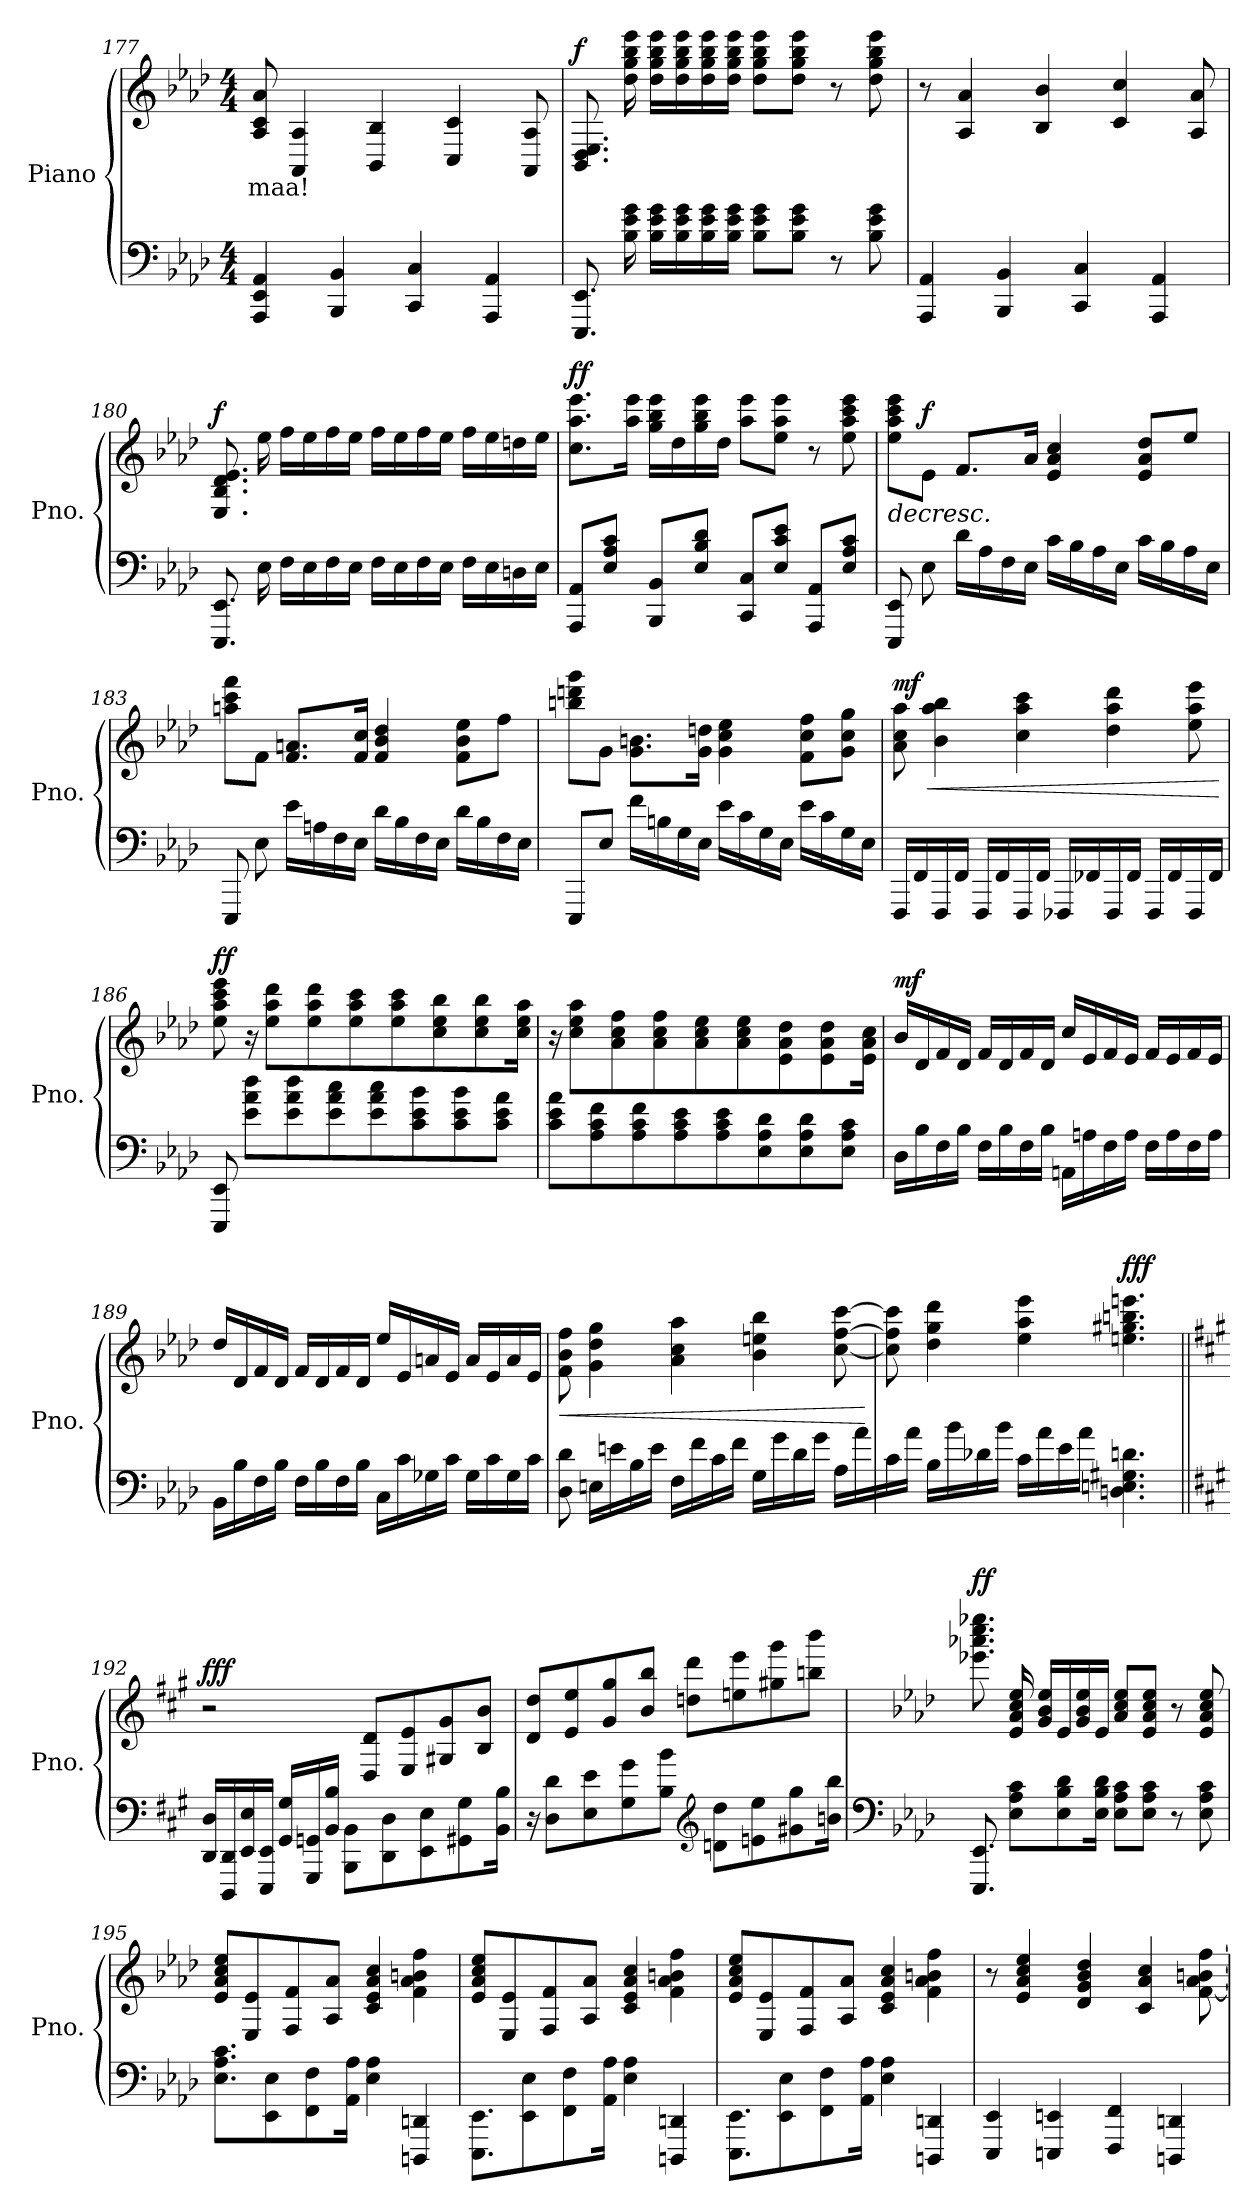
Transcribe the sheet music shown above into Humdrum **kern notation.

**kern	**kern	**text	**dynam
*part1	*part1	*part1	*part1
*staff2	*staff1	*staff1	*staff1/2
*I"Piano	*	*	*
*I'Pno.	*	*	*
*clefF4	*clefG2	*	*
*k[b-e-a-d-]	*k[b-e-a-d-]	*	*
*M4/4	*M4/4	*	*
=177	=177	=177	=177
4AAA-/ 4EE-/ 4AA-/	8A-/ 8c/ 8a-/	-maa!	.
.	4AA-/ 4A-/	.	.
4BBB-/ 4BB-/	.	.	.
.	4BB-/ 4B-/	.	.
4CC/ 4C/	.	.	.
.	4C/ 4c/	.	.
4AAA-/ 4AA-/	.	.	.
.	8AA-/ 8A-/	.	.
=178	=178	=178	=178
!	!	!	!LO:DY:b
8.EEE-/ 8.EE-/	8.BB-/ 8.D-/ 8.E-/	.	f
16B-\ 16e-\ 16g\	16dd-\ 16gg\ 16bb-\ 16eee-\	.	.
16B-\ 16e-\ 16g\LL	16dd-\ 16gg\ 16bb-\ 16eee-\LL	.	.
16B-\ 16e-\ 16g\	16dd-\ 16gg\ 16bb-\ 16eee-\	.	.
16B-\ 16e-\ 16g\	16dd-\ 16gg\ 16bb-\ 16eee-\	.	.
16B-\ 16e-\ 16g\JJ	16dd-\ 16gg\ 16bb-\ 16eee-\JJ	.	.
8B-\ 8e-\ 8g\L	8dd-\ 8gg\ 8bb-\ 8eee-\L	.	.
8B-\ 8e-\ 8g\J	8dd-\ 8gg\ 8bb-\ 8eee-\J	.	.
8r	8r	.	.
8B-\ 8e-\ 8g\	8dd-\ 8gg\ 8bb-\ 8eee-\	.	.
=179	=179	=179	=179
4AAA-/ 4AA-/	8r	.	.
.	4A-/ 4a-/	.	.
4BBB-/ 4BB-/	.	.	.
.	4B-/ 4b-/	.	.
4CC/ 4C/	.	.	.
.	4c/ 4cc/	.	.
4AAA-/ 4AA-/	.	.	.
.	8A-/ 8a-/	.	.
!!LO:PB:g=z
=180	=180	=180	=180
!	!	!	!LO:DY:b
8.EEE-/ 8.EE-/	8.E-/ 8.B-/ 8.d-/ 8.e-/	.	f
16E-\	16ee-\	.	.
16F\LL	16ff\LL	.	.
16E-\	16ee-\	.	.
16F\	16ff\	.	.
16E-\JJ	16ee-\JJ	.	.
16F\LL	16ff\LL	.	.
16E-\	16ee-\	.	.
16F\	16ff\	.	.
16E-\JJ	16ee-\JJ	.	.
16F\LL	16ff\LL	.	.
16E-\	16ee-\	.	.
16Dn\	16ddn\	.	.
16E-\JJ	16ee-\JJ	.	.
=181	=181	=181	=181
!	!	!	!LO:DY:b
8AAA-/ 8AA-/L	8.cc\ 8.aa-\ 8.eee-\L	.	ff
8E-/ 8A-/ 8c/J	.	.	.
.	16aa-\ 16eee-\Jk	.	.
8BBB-/ 8BB-/L	16gg\ 16bb-\ 16eee-\LL	.	.
.	16dd-\	.	.
8E-/ 8B-/ 8d-/J	16gg\ 16bb-\ 16eee-\	.	.
.	16dd-\JJ	.	.
8CC/ 8C/L	8aa-\ 8eee-\L	.	.
8E-/ 8c/ 8e-/J	8ee-\ 8aa-\ 8eee-\J	.	.
8AAA-/ 8AA-/L	8r	.	.
8E-/ 8A-/ 8c/J	8ee-\ 8aa-\ 8ccc\ 8eee-\	.	.
=182	=182	=182	=182
!	!	!	!LO:HP:b
8EEE-/ 8EE-/	8ee-\ 8aa-\ 8ccc\ 8eee-\L	.	>
!	!	!	!LO:DY:b
8E-\	8e-\J	.	f
16d-\LL	8.f/L	.	.
16A-\	.	.	.
16F\	.	.	.
16E-\JJ	16a-/Jk	.	.
16c\LL	4e-/ 4a-/ 4cc/	.	.
16B-\	.	.	.
16A-\	.	.	.
16E-\JJ	.	.	.
16c\LL	8e-/ 8a-/ 8dd-/L	.	.
16B-\	.	.	.
16A-\	8ee-/J	.	.
16E-\JJ	.	.	.
.	.	.	]
!!LO:LB:g=z
=183	=183	=183	=183
8EEE-/	8aan\ 8ccc\ 8fff\L	.	.
8E-\	8f\J	.	.
16e-\LL	8.f/ 8.an/L	.	.
16An\	.	.	.
16F\	.	.	.
16E-\JJ	16f/ 16cc/Jk	.	.
16d-\LL	4f/ 4b-/ 4dd-/	.	.
16B-\	.	.	.
16F\	.	.	.
16E-\JJ	.	.	.
16d-\LL	8f\ 8b-\ 8ee-\L	.	.
16B-\	.	.	.
16F\	8ff\J	.	.
16E-\JJ	.	.	.
=184	=184	=184	=184
8EEE-/L	8bbn\ 8dddn\ 8ggg\L	.	.
8E-/J	8g\J	.	.
16f\LL	8.g\ 8.bn\L	.	.
16Bn\	.	.	.
16G\	.	.	.
16E-\JJ	16g\ 16ddn\Jk	.	.
16e-\LL	4g\ 4cc\ 4ee-\	.	.
16c\	.	.	.
16G\	.	.	.
16E-\JJ	.	.	.
16e-\LL	8f\ 8cc\ 8ff\L	.	.
16c\	.	.	.
16G\	8g\ 8cc\ 8gg\J	.	.
16E-\JJ	.	.	.
!!LO:LB:g=z
=185	=185	=185	=185
!	!	!	!LO:HP:b
!	!	!	!LO:DY:n=1:b
16FFF/LL	8a-\ 8cc\ 8aa-\	.	< mf
16FF/	.	.	.
16FFF/	4b-\ 4aa-\ 4bb-\	.	.
16FF/JJ	.	.	.
16FFF/LL	.	.	.
16FF/	.	.	.
16FFF/	4cc\ 4aa-\ 4ccc\	.	.
16FF/JJ	.	.	.
16FFF-X/LL	.	.	.
16FF-X/	.	.	.
16FFF-/	4dd-\ 4aa-\ 4ddd-\	.	.
16FF-/JJ	.	.	.
16FFF-/LL	.	.	.
16FF-/	.	.	.
16FFF-/	8ee-\ 8aa-\ 8eee-\	.	.
16FF-/JJ	.	.	.
.	.	.	[
=186	=186	=186	=186
!	!	!	!LO:DY:b
8EEE-/ 8EE-/	8ee-\ 8aa-\ 8ccc\ 8eee-\	.	ff
8e-\ 8a-\ 8dd-\L	16r	.	.
.	8ee-\ 8aa-\ 8ddd-\L	.	.
8e-\ 8a-\ 8dd-\	.	.	.
.	8ee-\ 8aa-\ 8ddd-\	.	.
8e-\ 8a-\ 8cc\	.	.	.
.	8ee-\ 8aa-\ 8ccc\	.	.
8e-\ 8a-\ 8cc\	.	.	.
.	8ee-\ 8aa-\ 8ccc\	.	.
8c\ 8e-\ 8b-\	.	.	.
.	8cc\ 8ee-\ 8bb-\	.	.
8c\ 8e-\ 8b-\	.	.	.
.	8cc\ 8ee-\ 8bb-\	.	.
8c\ 8e-\ 8a-\J	.	.	.
.	16cc\ 16ee-\ 16aa-\Jk	.	.
=187	=187	=187	=187
8c\ 8e-\ 8a-\L	16r	.	.
.	8cc\ 8ee-\ 8aa-\L	.	.
8A-\ 8c\ 8f\	.	.	.
.	8a-\ 8cc\ 8ff\	.	.
8A-\ 8c\ 8f\	.	.	.
.	8a-\ 8cc\ 8ff\	.	.
8A-\ 8c\ 8e-\	.	.	.
.	8a-\ 8cc\ 8ee-\	.	.
8A-\ 8c\ 8e-\	.	.	.
.	8a-\ 8cc\ 8ee-\	.	.
8E-\ 8A-\ 8d-\	.	.	.
.	8e-\ 8a-\ 8dd-\	.	.
8E-\ 8A-\ 8d-\	.	.	.
.	8e-\ 8a-\ 8dd-\	.	.
8E-\ 8A-\ 8c\J	.	.	.
.	16e-\ 16a-\ 16cc\Jk	.	.
!!LO:LB:g=z
=188	=188	=188	=188
!	!	!	!LO:DY:b
16D-\LL	16b-/LL	.	mf
16B-\	16d-/	.	.
16F\	16f/	.	.
16B-\JJ	16d-/JJ	.	.
16F\LL	16f/LL	.	.
16B-\	16d-/	.	.
16F\	16f/	.	.
16B-\JJ	16d-/JJ	.	.
16AAn\LL	16cc/LL	.	.
16An\	16e-/	.	.
16F\	16f/	.	.
16A\JJ	16e-/JJ	.	.
16F\LL	16f/LL	.	.
16A\	16e-/	.	.
16F\	16f/	.	.
16A\JJ	16e-/JJ	.	.
=189	=189	=189	=189
16BB-\LL	16dd-/LL	.	.
16B-\	16d-/	.	.
16F\	16f/	.	.
16B-\JJ	16d-/JJ	.	.
16F\LL	16f/LL	.	.
16B-\	16d-/	.	.
16F\	16f/	.	.
16B-\JJ	16d-/JJ	.	.
16C\LL	16ee-/LL	.	.
16c\	16e-/	.	.
16G-X\	16an/	.	.
16c\JJ	16e-/JJ	.	.
16G-\LL	16a/LL	.	.
16c\	16e-/	.	.
16G-\	16a/	.	.
16c\JJ	16e-/JJ	.	.
!!LO:LB:g=z
=190	=190	=190	=190
!	!	!	!LO:HP:b
8D-\ 8d-\	8f\ 8b-\ 8ff\	.	<
16En\LL	4g\ 4dd-\ 4gg\	.	.
16en\	.	.	.
16B-\	.	.	.
16e\JJ	.	.	.
16F\LL	4a-\ 4cc\ 4aa-\	.	.
16f\	.	.	.
16c\	.	.	.
16f\JJ	.	.	.
16G\LL	4b-\ 4een\ 4bb-\	.	.
16g\	.	.	.
16d-\	.	.	.
16g\JJ	.	.	.
16A-\LL	[8cc\ [8ff\ [8ccc\	.	.
16a-\	.	.	.
.	.	.	[
=191	=191	=191	=191
16c\	8cc\] 8ff\] 8ccc\]	.	.
16a-\JJ	.	.	.
16B-\LL	4dd-\ 4gg\ 4ddd-\	.	.
16b-\	.	.	.
16d-X\	.	.	.
16b-\JJ	.	.	.
16c\LL	4ee-\ 4aa-\ 4eee-\	.	.
16a-\	.	.	.
16e-\	.	.	.
16a-\JJ	.	.	.
!	!	!	!LO:DY:b
4.Dn\ 4.En\ 4.G#X\ 4.dn\	4.een\ 4.gg#X\ 4.bbn\ 4.eeen\	.	fff
!!LO:PB:g=z
=192||	=192||	=192||	=192||
*k[f#c#g#]	*k[f#c#g#]	*	*
!	!	!	!LO:DY:b
16DD/ 16D/LL	2r	.	fff
16DDD/ 16DD/	.	.	.
16EE/ 16E/	.	.	.
16EEE/ 16EE/JJ	.	.	.
16GG#/ 16G#/LL	.	.	.
16GGG#/ 16GGn/	.	.	.
16BB/ 16B/JJ	.	.	.
8BBB\ 8BB\L	.	.	.
.	8D/ 8d/L	.	.
8DD\ 8D\	.	.	.
.	8E/ 8e/	.	.
8EE\ 8E\	.	.	.
.	8G#X/ 8g#/	.	.
8GG#X\ 8G#\	.	.	.
.	8B/ 8b/J	.	.
16BB\ 16B\Jk	.	.	.
=193	=193	=193	=193
16r	8d/ 8dd/L	.	.
8D\ 8d\L	.	.	.
.	8e/ 8ee/	.	.
8E\ 8e\	.	.	.
.	8g#/ 8gg#/	.	.
8G#\ 8g#\	.	.	.
.	8b/ 8bb/J	.	.
8B\ 8b\J	.	.	.
.	8ddn\ 8ddd\L	.	.
*clefG2	*	*	*
8dn\ 8dd\L	.	.	.
.	8een\ 8eee\	.	.
8en\ 8ee\	.	.	.
.	8gg#X\ 8ggg#\	.	.
8g#X\ 8gg#\	.	.	.
.	8bbn\ 8bbb\J	.	.
16bn\ 16bb\Jk	.	.	.
=194	=194	=194	=194
*clefF4	*	*	*
*k[b-e-a-d-]	*k[b-e-a-d-]	*	*
!	!	!	!LO:DY:b
8.EEE-/ 8.EE-/	8.eee-X\ 8.aaa-X\ 8.cccc\ 8.eeee-X\	.	ff
8E-\ 8A-\ 8c\L	16e-/ 16a-/ 16cc/ 16ee-/	.	.
.	16g/ 16b-/ 16ee-/LL	.	.
8E-\ 8B-\ 8d-\	16e-/	.	.
.	16g/ 16b-/ 16ee-/	.	.
16E-\ 16B-\ 16d-\Jk	16e-/JJ	.	.
8E-\ 8A-\ 8c\L	8a-/ 8cc/ 8ee-/L	.	.
8E-\ 8A-\ 8c\J	8e-/ 8a-/ 8cc/ 8ee-/J	.	.
8r	8r	.	.
8E-\ 8A-\ 8c\	8e-/ 8a-/ 8cc/ 8ee-/	.	.
!!LO:LB:g=z
=195	=195	=195	=195
8.E-\ 8.A-\ 8.c\L	8e-/ 8a-/ 8cc/ 8ee-/L	.	.
.	8E-/ 8e-/	.	.
8EE-\ 8E-\	.	.	.
.	8F/ 8f/	.	.
8FF\ 8F\	.	.	.
.	8A-/ 8a-/J	.	.
16AA-\ 16A-\Jk	.	.	.
4E-\ 4A-\	4c/ 4e-/ 4a-/ 4cc/	.	.
4DDDn/ 4DDn/	4f\ 4a-\ 4bn\ 4ff\	.	.
=196	=196	=196	=196
8.EEE-\ 8.EE-\L	8e-/ 8a-/ 8cc/ 8ee-/L	.	.
.	8E-/ 8e-/	.	.
8EE-\ 8E-\	.	.	.
.	8F/ 8f/	.	.
8FF\ 8F\	.	.	.
.	8A-/ 8a-/J	.	.
16AA-\ 16A-\Jk	.	.	.
4E-\ 4A-\	4c/ 4e-/ 4a-/ 4cc/	.	.
4DDDn/ 4DDn/	4f\ 4a-\ 4bn\ 4ff\	.	.
=197	=197	=197	=197
8.EEE-\ 8.EE-\L	8e-/ 8a-/ 8cc/ 8ee-/L	.	.
.	8E-/ 8e-/	.	.
8EE-\ 8E-\	.	.	.
.	8F/ 8f/	.	.
8FF\ 8F\	.	.	.
.	8A-/ 8a-/J	.	.
16AA-\ 16A-\Jk	.	.	.
4E-\ 4A-\	4c/ 4e-/ 4a-/ 4cc/	.	.
4DDDn/ 4DDn/	4f\ 4a-\ 4bn\ 4ff\	.	.
=198	=198	=198	=198
4EEE-/ 4EE-/	8r	.	.
.	4e-/ 4a-/ 4cc/ 4ee-/	.	.
4EEEn/ 4EEn/	.	.	.
.	4d-/ 4g/ 4b-/ 4dd-/	.	.
4FFF/ 4FF/	.	.	.
.	4c/ 4a-/ 4cc/	.	.
4DDDn/ 4DDn/	.	.	.
.	[8f\ [8a-\ [8bn\ [8ff\	.	.
=	=	=	=
*-	*-	*-	*-
